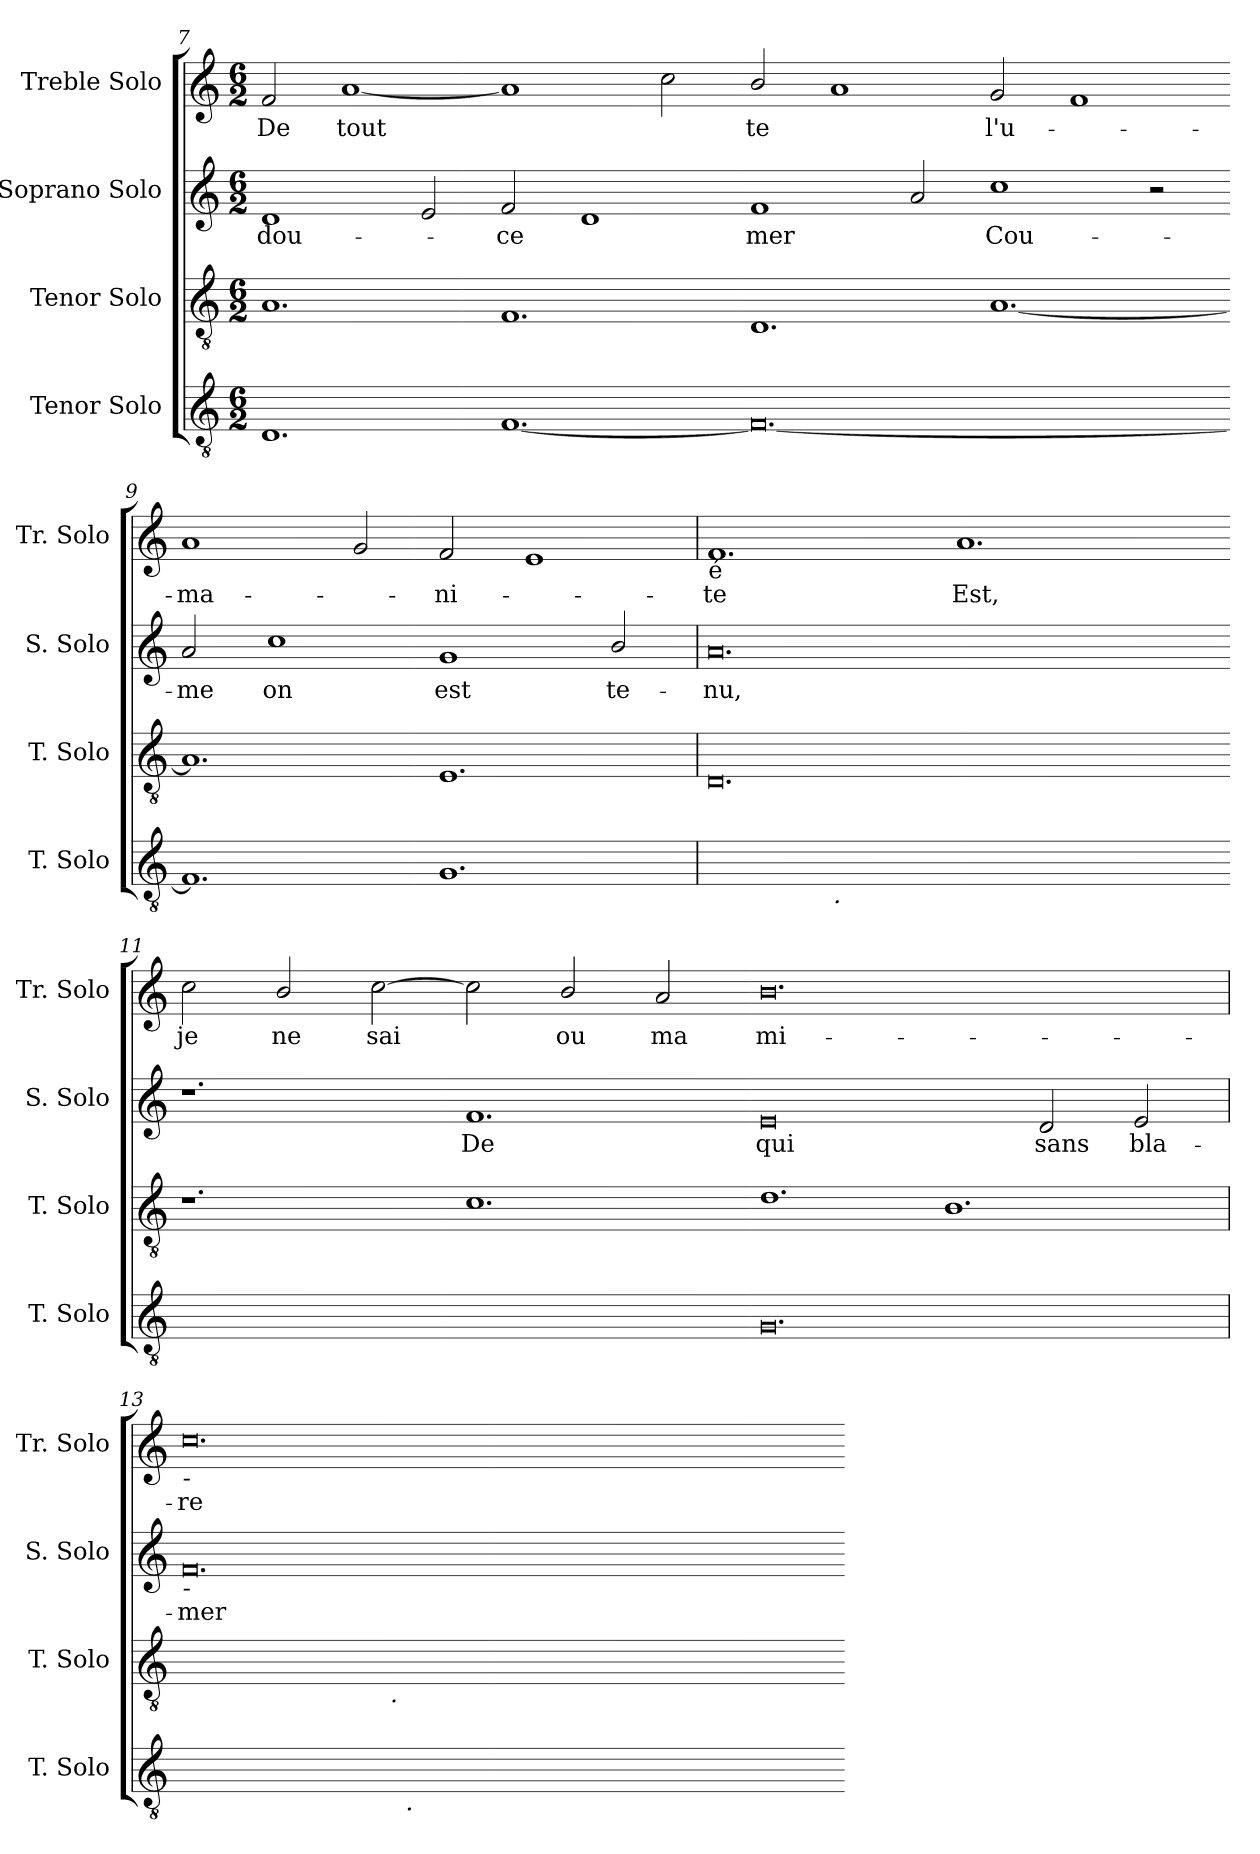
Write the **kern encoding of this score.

**kern	**kern	**kern	**text	**kern	**text
*part4	*part3	*part2	*part2	*part1	*part1
*staff4	*staff3	*staff2	*staff2	*staff1	*staff1
*I"Tenor Solo	*I"Tenor Solo	*I"Soprano Solo	*	*I"Treble Solo	*
*I'T. Solo	*I'T. Solo	*I'S. Solo	*	*I'Tr. Solo	*
!!LO:LB:g=z
*clefGv2	*clefGv2	*clefG2	*	*clefG2	*
*ITrd7c12	*ITrd7c12	*	*	*	*
*k[]	*k[]	*k[]	*	*k[]	*
*C:	*C:	*C:	*	*C:	*
*M6/2	*M6/2	*M6/2	*	*M6/2	*
=7	=7	=7	=7	=7	=7
!	!	!	!LO:LY:b:color=#000000	!	!
!	!	!	!	!	!LO:LY:b:color=#000000
1.DDi	1.AAi	1di	dou-	2fi/	De
!	!	!	!	!	!LO:LY:b:color=#000000
.	.	.	.	[<1ai	tout
.	.	2ei/	.	.	.
!	!	!	!LO:LY:b:color=#000000	!	!
[<1.FFi	1.FFi	2fi/	-ce	1ai]	.
.	.	1di	.	.	.
.	.	.	.	2cci\	.
=8-	=8-	=8-	=8-	=8-	=8-
!	!	!	!LO:LY:b:color=#000000	!	!
!	!	!	!	!	!LO:LY:b:color=#000000
0.FFi_<	1.DDi	1fi	mer	2bi/	te
.	.	.	.	1ai	.
.	.	2ai/	.	.	.
!	!	!	!LO:LY:b:color=#000000	!	!
!	!	!	!	!	!LO:LY:b:color=#000000
.	[<1.AAi	1cci	Cou-	2gi/	l'u-
.	.	.	.	1fi	.
.	.	2r	.	.	.
=9-	=9-	=9-	=9-	=9-	=9-
!	!	!	!LO:LY:b:color=#000000	!	!
!	!	!	!	!	!LO:LY:b:color=#000000
1.FFi]	1.AAi]	2ai/	-me	1ai	-ma-
!	!	!	!LO:LY:b:color=#000000	!	!
.	.	1cci	on	.	.
.	.	.	.	2gi/	.
!	!	!	!LO:LY:b:color=#000000	!	!
!	!	!	!	!	!LO:LY:b:color=#000000
1.GGi	1.EEi	1gi	est	2fi/	-ni-
.	.	.	.	1ei	.
!	!	!	!LO:LY:b:color=#000000	!	!
.	.	2bi/	te-	.	.
=10	=10	=10	=10	=10	=10
!	!	!	!LO:LY:b:color=#000000	!	!
!	!	!	!	!LO:TX:b:t=é	!
!	!	!	!	!	!LO:LY:b:color=#000000
*^	*	*	*	*	*
[<0.AAiyy	2ryy	0.DDi	0.ai	-nu,	1.fi	-te
.	16ryy	.	.	.	.	.
.	64..ryy	.	.	.	.	.
!	!LO:TX:b:i:t=.	!	!	!	!	!
.	1ryy	.	.	.	.	.
!	!	!	!	!	!	!LO:LY:b:color=#000000
.	.	.	.	.	1.ai	Est,
.	1ryy	.	.	.	.	.
.	4ryy	.	.	.	.	.
.	8ryy	.	.	.	.	.
.	32ryy	.	.	.	.	.
.	256ryy	.	.	.	.	.
*v	*v	*	*	*	*	*
=11-	=11-	=11-	=11-	=11-	=11-
*^	*	*	*	*	*
!	!	!	!	!	!	!LO:LY:b:color=#000000
*v	*v	*	*	*	*	*
0.AAiyy]	1.r	1.r	.	2cci\	je
!	!	!	!	!	!LO:LY:b:color=#000000
.	.	.	.	2bi/	ne
!	!	!	!	!	!LO:LY:b:color=#000000
.	.	.	.	[>2cci\	sai
!	!	!	!LO:LY:b:color=#000000	!	!
.	1.Ci	1.fi	De	2cci\]	.
!	!	!	!	!	!LO:LY:b:color=#000000
.	.	.	.	2bi/	ou
!	!	!	!	!	!LO:LY:b:color=#000000
.	.	.	.	2ai/	ma
=12-	=12-	=12-	=12-	=12-	=12-
!	!	!	!LO:LY:b:color=#000000	!	!
!	!	!	!	!	!LO:LY:b:color=#000000
0.GGi	1.Di	0ei	qui	0.bi	mi-
.	1.BBi	.	.	.	.
!	!	!	!LO:LY:b:color=#000000	!	!
.	.	2di/	sans	.	.
!	!	!	!LO:LY:b:color=#000000	!	!
.	.	2ei/	bla-	.	.
!!LO:LB:g=z
=13	=13	=13	=13	=13	=13
!	!	!	!LO:LY:b:color=#000000	!	!
!	!	!	!	!LO:TX:b:i:t=-	!
!	!	!LO:TX:b:i:t=-	!	!	!
!	!	!	!	!	!LO:LY:b:color=#000000
*^	*^	*	*	*	*
[<0.FFiyy	2ryy	[>0.Ciyy	2ryy	0.fi	-mer	0.cci	-re
.	4ryy	.	8ryy	.	.	.	.
.	.	.	16ryy	.	.	.	.
.	.	.	32ryy	.	.	.	.
.	.	.	64ryy	.	.	.	.
.	.	.	512.ryy	.	.	.	.
!	!	!	!LO:TX:b:i:t=.	!	!	!	!
.	.	.	1ryy	.	.	.	.
.	256ryy	.	.	.	.	.	.
!	!LO:TX:b:i:t=.	!	!	!	!	!	!
.	1ryy	.	.	.	.	.	.
.	.	.	1ryy	.	.	.	.
.	1ryy	.	.	.	.	.	.
.	.	.	4ryy	.	.	.	.
.	8ryy	.	.	.	.	.	.
.	16ryy	.	.	.	.	.	.
.	32...ryy	.	.	.	.	.	.
.	.	.	128ryy	.	.	.	.
.	.	.	256ryy	.	.	.	.
.	.	.	1024ryy	.	.	.	.
*v	*v	*	*	*	*	*	*
*	*v	*v	*	*	*	*
=-	=-	=-	=-	=-	=-
*-	*-	*-	*-	*-	*-
